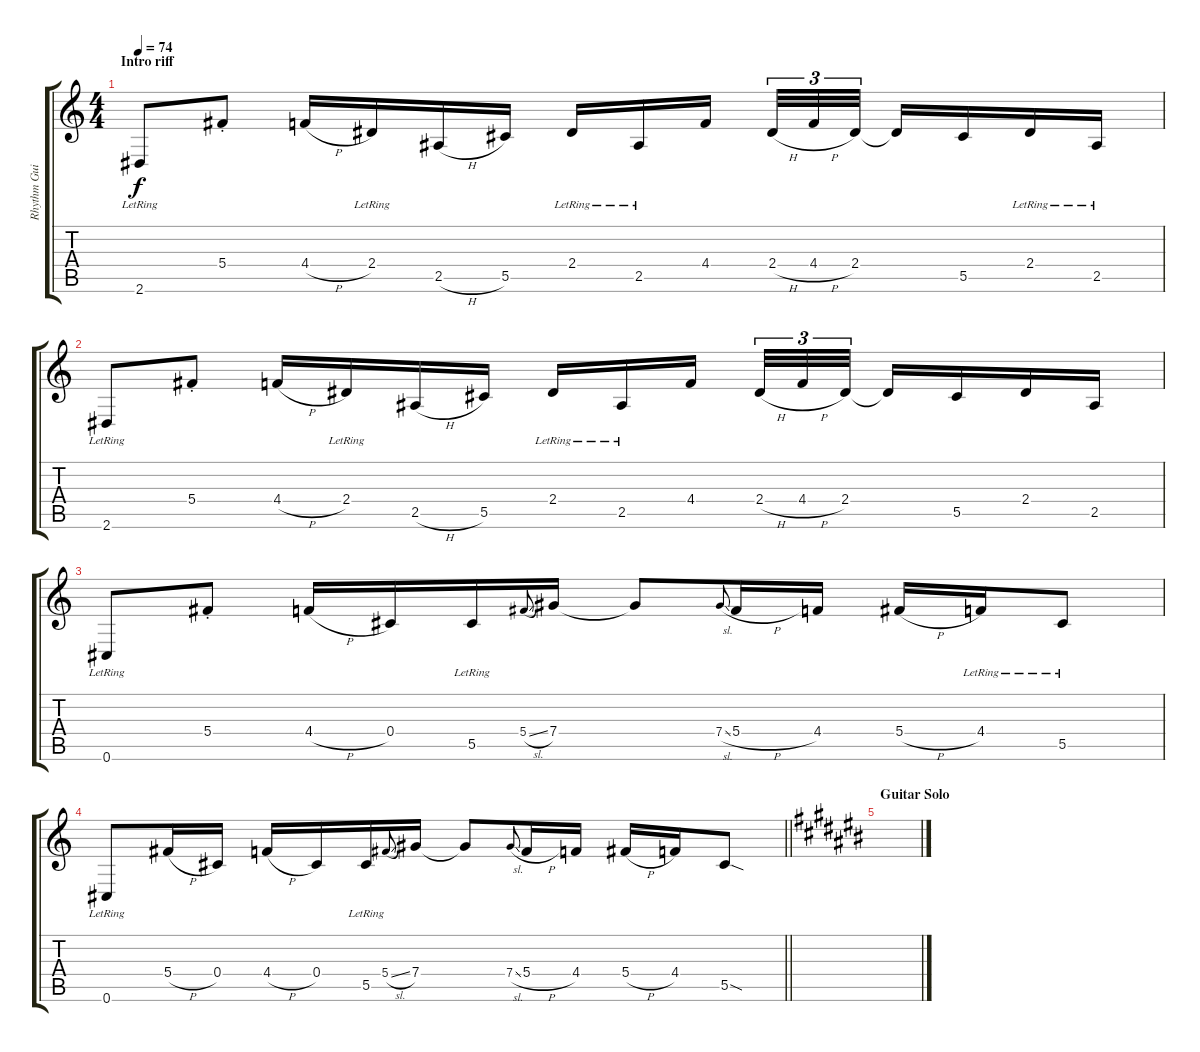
\track ("Rhythm Guitar, clean" "Rhythm Gui") {instrument electricguitarclean}
\staff {score tabs}
\tuning (Eb4 Bb3 Gb3 Db3 Ab2 Db2) {hide}
\ts (4 4)
\section ("" "Intro riff")
\tempo 74
\clef g2
\ks c
2.6{lr}.8{dy f instrument electricguitarclean} 5.4{st}.8 4.4{h}.16 2.4{lr}.16 2.5{h}.16 5.5.16 2.4{lr}.16 2.5{lr}.16 4.4.16{beam splitsecondary} 2.4{h}.32{tu (3 2)} 4.4{h}.32{tu (3 2)} 2.4.32{tu (3 2)} 2.4{t}.16 5.5.16 2.4{lr}.16 2.5{lr}.16 |
2.6{lr}.8 5.4{st}.8 4.4{h}.16 2.4{lr}.16 2.5{h}.16 5.5.16 2.4{lr}.16 2.5{lr}.16 4.4.16{beam splitsecondary} 2.4{h}.32{tu (3 2)} 4.4{h}.32{tu (3 2)} 2.4.32{tu (3 2)} 2.4{t}.16 5.5.16 2.4.16 2.5.16 |
0.6{lr}.8 5.4{st}.8 4.4{h}.16 0.4.16 5.5{lr}.16 5.4{sl}.8{gr onbeat} 7.4.16 7.4{t}.8 7.4{sl}.8{gr onbeat} 5.4{h}.16 4.4.16 5.4{h}.16 4.4{lr}.16 5.5{lr}.8 |
\barLineRight lightlight
0.6{lr}.8 5.4{h}.16 0.4.16 4.4{h}.16 0.4.16 5.5{lr}.16 5.4{sl}.8{gr onbeat} 7.4.16 7.4{t}.8 7.4{sl}.8{gr onbeat} 5.4{h}.16 4.4.16 5.4{h}.16 4.4.16 5.5{sod}.8 |
\section ("" "Guitar Solo")
\ks a#minor
